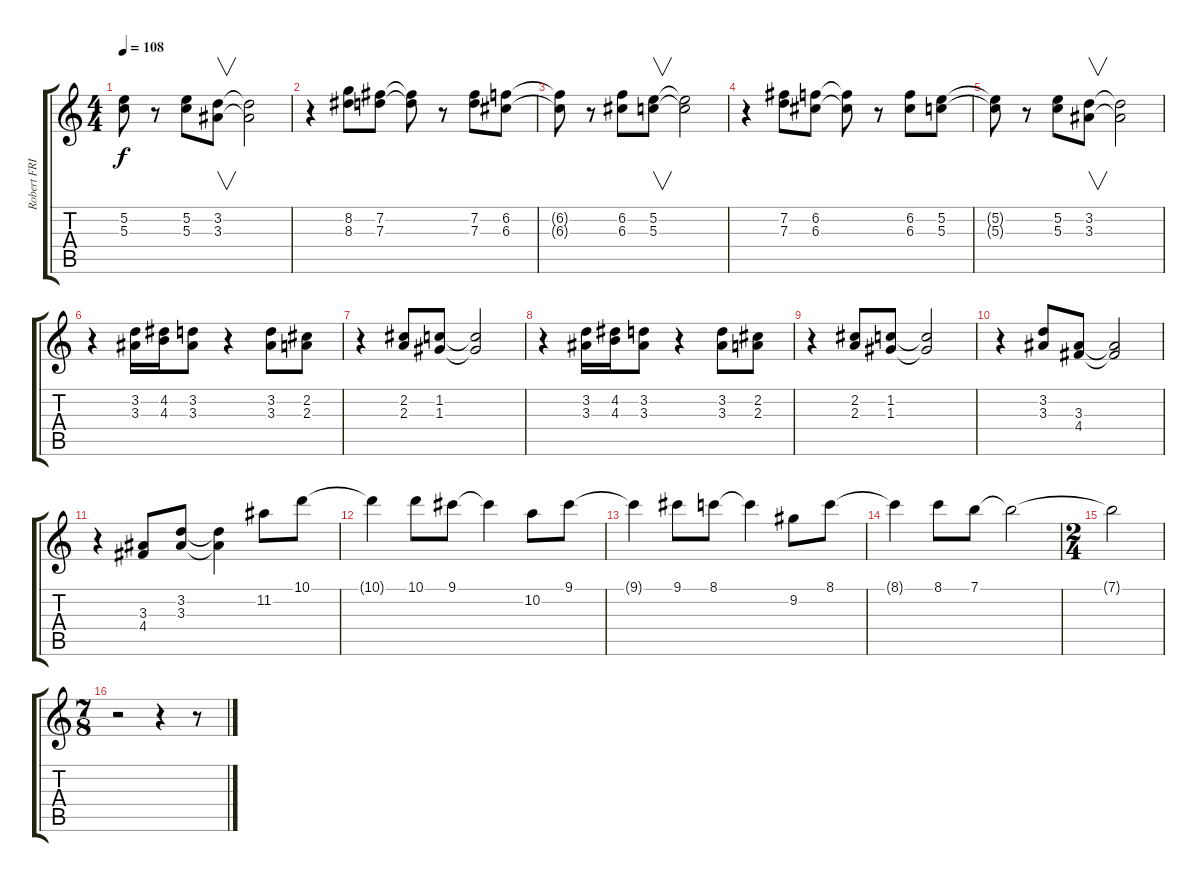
\track ("Robert FRIPP" "Robert FRI") {instrument overdrivenguitar}
\staff {score tabs}
\tuning (E4 B3 G3 D3 A2 E2) {hide}
\ts (4 4)
\tempo 108
\clef g2
\ks c
(5.2{t} 5.3{t}).8{dy f} r.8 (5.2 5.3).8 (3.2 3.3).8{v} (3.2{t} 3.3{t}).2 |
r.4 (8.2 8.3).8 (7.2 7.3).8 (7.2{t} 7.3{t}).8 r.8 (7.2 7.3).8 (6.2 6.3).8 |
(6.2{t} 6.3{t}).8 r.8 (6.2 6.3).8 (5.2 5.3).8{v} (5.2{t} 5.3{t}).2 |
r.4 (7.2 7.3).8 (6.2 6.3).8 (6.2{t} 6.3{t}).8 r.8 (6.2 6.3).8 (5.2 5.3).8 |
(5.2{t} 5.3{t}).8 r.8 (5.2 5.3).8 (3.2 3.3).8{v} (3.2{t} 3.3{t}).2 |
r.4 (3.2 3.3).16 (4.2 4.3).16 (3.2 3.3).8 r.4 (3.2 3.3).8 (2.2 2.3).8 |
r.4 (2.2 2.3).8 (1.2 1.3).8 (1.2{t} 1.3{t}).2 |
r.4 (3.2 3.3).16 (4.2 4.3).16 (3.2 3.3).8 r.4 (3.2 3.3).8 (2.2 2.3).8 |
r.4 (2.2 2.3).8 (1.2 1.3).8 (1.2{t} 1.3{t}).2 |
r.4 (3.2 3.3).8 (3.3 4.4).8 (3.3{t} 4.4{t}).2 |
r.4 (3.3 4.4).8 (3.2 3.3).8 (3.2{t} 3.3{t}).4 11.2.8 10.1.8 |
10.1{t}.4 10.1.8 9.1.8 9.1{t}.4 10.2.8 9.1.8 |
9.1{t}.4 9.1.8 8.1.8 8.1{t}.4 9.2.8 8.1.8 |
8.1{t}.4 8.1.8 7.1.8 7.1{t}.2 |
\ts (2 4)
7.1{t}.2 |
\ts (7 8)
r.2 r.4 r.8
